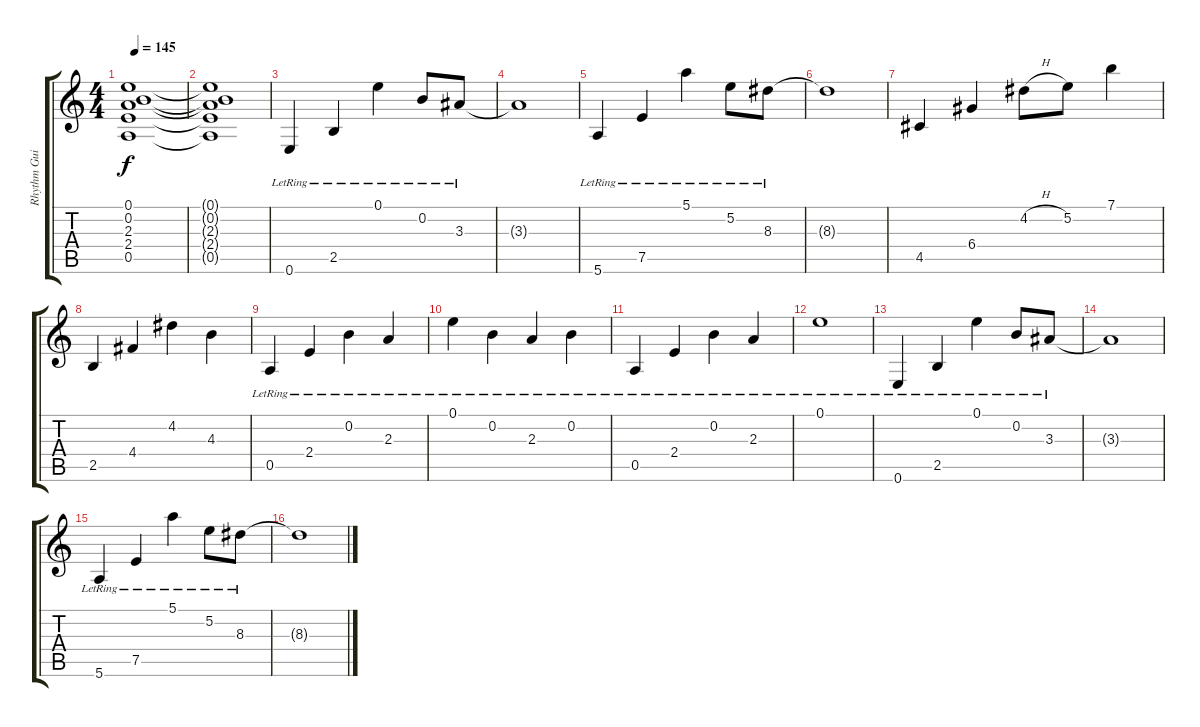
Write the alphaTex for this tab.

\track ("Rhythm Guitar" "Rhythm Gui") {instrument acousticguitarsteel}
\staff {score tabs}
\tuning (E4 B3 G3 D3 A2 E2) {hide}
\ts (4 4)
\tempo 145
\clef g2
\ks c
(0.1{t} 0.2{t} 2.3{t} 2.4{t} 0.5{t}).1{dy f} |
(0.1{t} 0.2{t} 2.3{t} 2.4{t} 0.5{t}).1 |
0.6{lr}.4 2.5{lr}.4 0.1{lr}.4 0.2{lr}.8 3.3{lr}.8 |
3.3{t}.1 |
5.6{lr}.4 7.5{lr}.4 5.1{lr}.4 5.2{lr}.8 8.3{lr}.8 |
8.3{t}.1 |
4.5.4 6.4.4 4.2{h}.8 5.2.8 7.1.4 |
2.5.4 4.4.4 4.2.4 4.3.4 |
0.5{lr}.4 2.4{lr}.4 0.2{lr}.4 2.3{lr}.4 |
0.1{lr}.4 0.2{lr}.4 2.3{lr}.4 0.2{lr}.4 |
0.5{lr}.4 2.4{lr}.4 0.2{lr}.4 2.3{lr}.4 |
0.1{lr}.1 |
0.6{lr}.4 2.5{lr}.4 0.1{lr}.4 0.2{lr}.8 3.3{lr}.8 |
3.3{t}.1 |
5.6{lr}.4 7.5{lr}.4 5.1{lr}.4 5.2{lr}.8 8.3{lr}.8 |
8.3{t}.1
